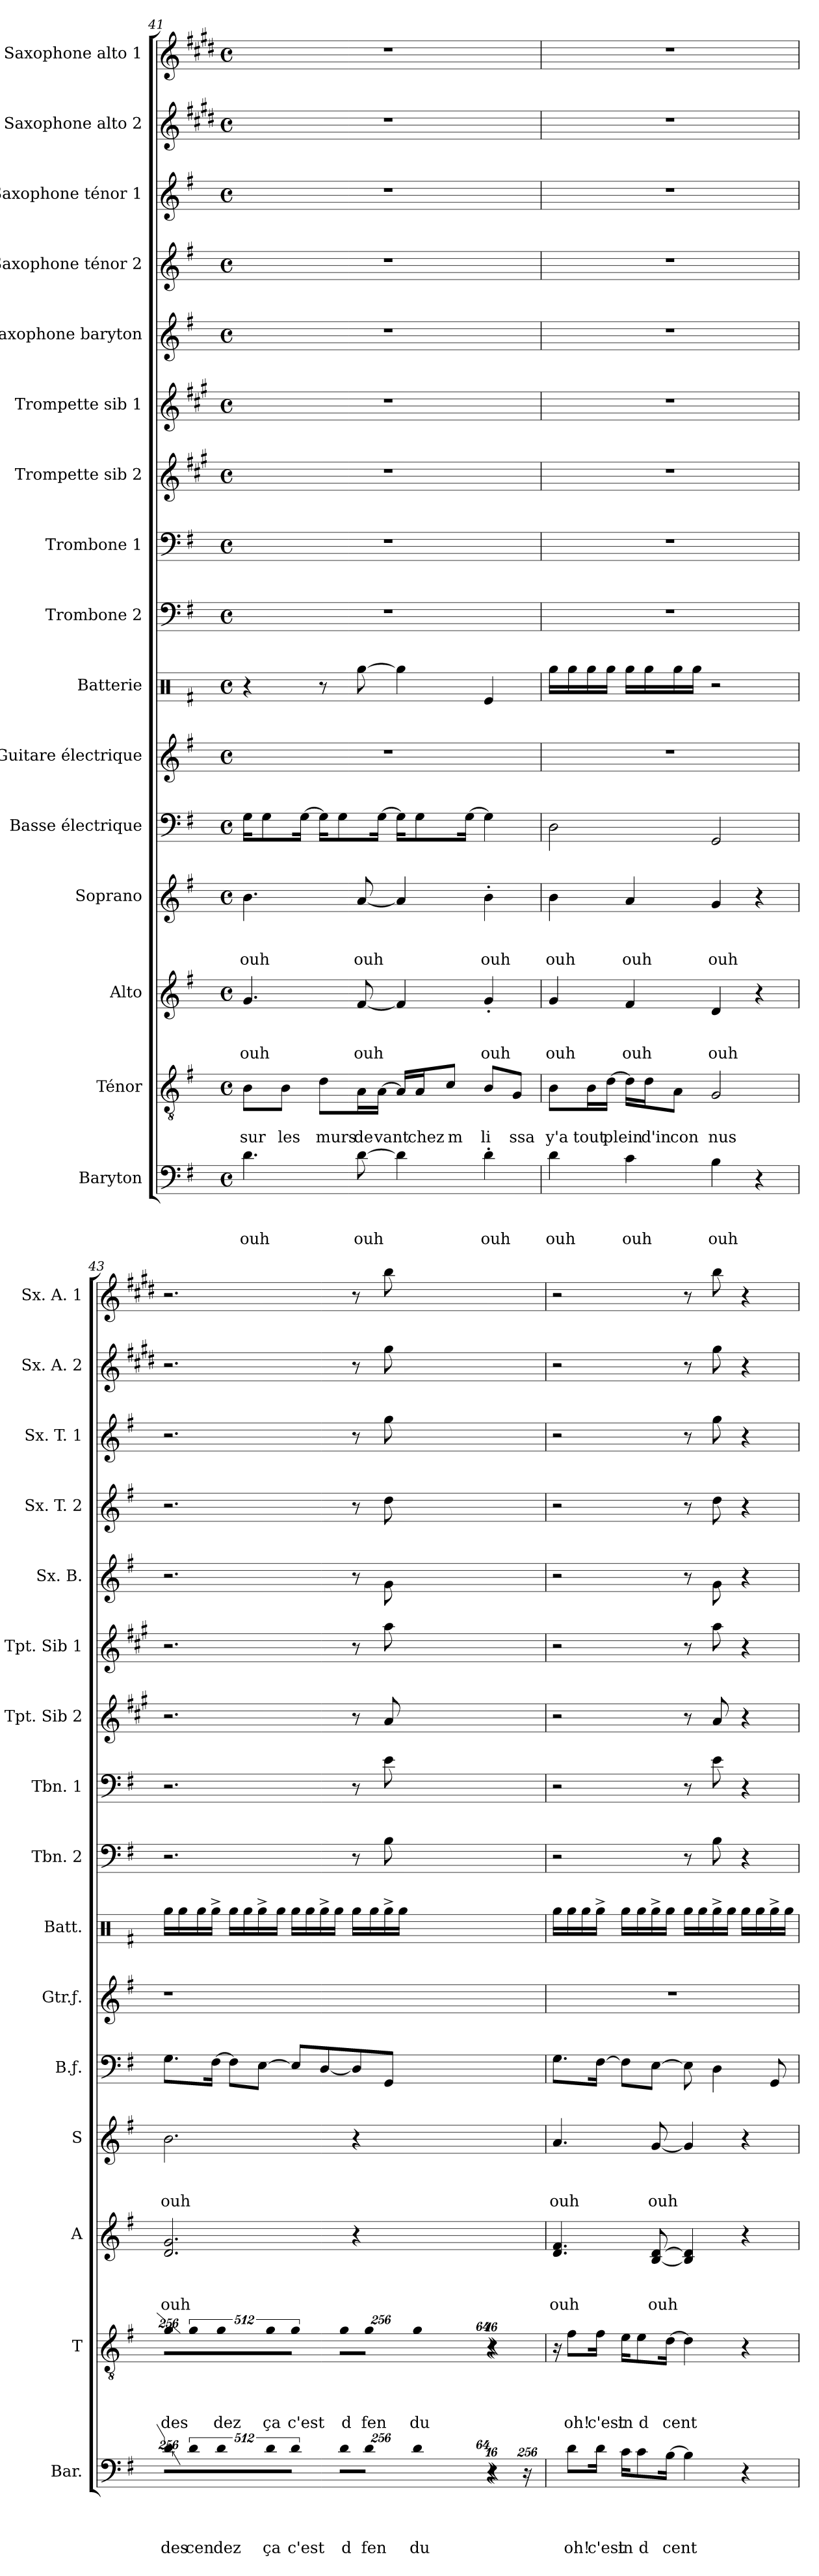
**kern	**text	**text	**text	**text	**kern	**text	**text	**text	**text	**kern	**text	**text	**text	**kern	**text	**text	**text	**kern	**kern	**kern	**kern	**kern	**kern	**kern	**kern	**kern	**kern	**kern	**kern
*part16	*part16	*part16	*part16	*part16	*part15	*part15	*part15	*part15	*part15	*part14	*part14	*part14	*part14	*part13	*part13	*part13	*part13	*part12	*part11	*part10	*part9	*part8	*part7	*part6	*part5	*part4	*part3	*part2	*part1
*staff16	*staff16	*staff16	*staff16	*staff16	*staff15	*staff15	*staff15	*staff15	*staff15	*staff14	*staff14	*staff14	*staff14	*staff13	*staff13	*staff13	*staff13	*staff12	*staff11	*staff10	*staff9	*staff8	*staff7	*staff6	*staff5	*staff4	*staff3	*staff2	*staff1
*I"Baryton	*	*	*	*	*I"Ténor	*	*	*	*	*I"Alto	*	*	*	*I"Soprano	*	*	*	*I"Basse électrique	*I"Guitare électrique	*I"Batterie	*I"Trombone 2	*I"Trombone 1	*I"Trompette sib 2	*I"Trompette sib 1	*I"Saxophone baryton	*I"Saxophone ténor 2	*I"Saxophone ténor 1	*I"Saxophone alto 2	*I"Saxophone alto 1
*I'Bar.	*	*	*	*	*I'T	*	*	*	*	*I'A	*	*	*	*I'S	*	*	*	*I'B.ƒ.	*I'Gtr.ƒ.	*I'Batt.	*I'Tbn. 2	*I'Tbn. 1	*I'Tpt. Sib 2	*I'Tpt. Sib 1	*I'Sx. B.	*I'Sx. T. 2	*I'Sx. T. 1	*I'Sx. A. 2	*I'Sx. A. 1
!!LO:PB:g=z
*clefF4	*	*	*	*	*clefGv2	*	*	*	*	*clefG2	*	*	*	*clefG2	*	*	*	*clefF4	*clefG2	*clefX	*clefF4	*clefF4	*clefG2	*clefG2	*clefG2	*clefG2	*clefG2	*clefG2	*clefG2
*	*	*	*	*	*	*	*	*	*	*	*	*	*	*	*	*	*	*ITrd7c12	*ITrd7c12	*	*	*	*ITrd1c2	*ITrd1c2	*ITrd12c21	*ITrd8c14	*ITrd8c14	*ITrd5c9	*ITrd5c9
*k[f#]	*	*	*	*	*k[f#]	*	*	*	*	*k[f#]	*	*	*	*k[f#]	*	*	*	*k[f#]	*k[f#]	*k[f#]	*k[f#]	*k[f#]	*k[f#]	*k[f#]	*k[f#]	*k[f#]	*k[f#]	*k[f#]	*k[f#]
*G:	*	*	*	*	*G:	*	*	*	*	*G:	*	*	*	*G:	*	*	*	*G:	*G:	*G:	*G:	*G:	*G:	*G:	*G:	*G:	*G:	*G:	*G:
*M4/4	*	*	*	*	*M4/4	*	*	*	*	*M4/4	*	*	*	*M4/4	*	*	*	*M4/4	*M4/4	*M4/4	*M4/4	*M4/4	*M4/4	*M4/4	*M4/4	*M4/4	*M4/4	*M4/4	*M4/4
*met(c)	*	*	*	*	*met(c)	*	*	*	*	*met(c)	*	*	*	*met(c)	*	*	*	*met(c)	*met(c)	*met(c)	*met(c)	*met(c)	*met(c)	*met(c)	*met(c)	*met(c)	*met(c)	*met(c)	*met(c)
=41	=41	=41	=41	=41	=41	=41	=41	=41	=41	=41	=41	=41	=41	=41	=41	=41	=41	=41	=41	=41	=41	=41	=41	=41	=41	=41	=41	=41	=41
!	!	!	!LO:LY:b	!	!	!	!LO:LY:b	!	!	!	!	!	!LO:LY:b	!	!	!	!LO:LY:b	!	!	!	!	!	!	!	!	!	!	!	!
4.d\	.	.	ouh	.	8B\L	.	sur	.	.	4.g/	.	.	ouh	4.b\	.	.	ouh	16GG\KL	1r	4r	1r	1r	1r	1r	1r	1r	1r	1r	1r
.	.	.	.	.	.	.	.	.	.	.	.	.	.	.	.	.	.	8GG\	.	.	.	.	.	.	.	.	.	.	.
!	!	!	!	!	!	!	!LO:LY:b	!	!	!	!	!	!	!	!	!	!	!	!	!	!	!	!	!	!	!	!	!	!
.	.	.	.	.	8B\J	.	les	.	.	.	.	.	.	.	.	.	.	.	.	.	.	.	.	.	.	.	.	.	.
.	.	.	.	.	.	.	.	.	.	.	.	.	.	.	.	.	.	[16GG\Jk	.	.	.	.	.	.	.	.	.	.	.
!	!	!	!	!	!	!	!LO:LY:b	!	!	!	!	!	!	!	!	!	!	!	!	!	!	!	!	!	!	!	!	!	!
.	.	.	.	.	8d\L	.	murs	.	.	.	.	.	.	.	.	.	.	16GG\KL]	.	8r	.	.	.	.	.	.	.	.	.
.	.	.	.	.	.	.	.	.	.	.	.	.	.	.	.	.	.	8GG\	.	.	.	.	.	.	.	.	.	.	.
!	!	!	!LO:LY:b	!	!	!	!LO:LY:b	!	!	!	!	!	!LO:LY:b	!	!	!	!LO:LY:b	!	!	!	!	!	!	!	!	!	!	!	!
[8d\	.	.	ouh	.	16A\L	.	de	.	.	[8f#/	.	.	ouh	[8a/	.	.	ouh	.	.	[8Rgg\	.	.	.	.	.	.	.	.	.
!	!	!	!	!	!	!	!LO:LY:b	!	!	!	!	!	!	!	!	!	!	!	!	!	!	!	!	!	!	!	!	!	!
.	.	.	.	.	[16A\JJ	.	vant	.	.	.	.	.	.	.	.	.	.	[16GG\Jk	.	.	.	.	.	.	.	.	.	.	.
4d\]	.	.	.	.	16A/LL]	.	.	.	.	4f#/]	.	.	.	4a/]	.	.	.	16GG\KL]	.	4Rgg\]	.	.	.	.	.	.	.	.	.
!	!	!	!	!	!	!	!LO:LY:b	!	!	!	!	!	!	!	!	!	!	!	!	!	!	!	!	!	!	!	!	!	!
.	.	.	.	.	16A/J	.	chez	.	.	.	.	.	.	.	.	.	.	8GG\	.	.	.	.	.	.	.	.	.	.	.
!	!	!	!	!	!	!	!LO:LY:b	!	!	!	!	!	!	!	!	!	!	!	!	!	!	!	!	!	!	!	!	!	!
.	.	.	.	.	8c/J	.	m	.	.	.	.	.	.	.	.	.	.	.	.	.	.	.	.	.	.	.	.	.	.
.	.	.	.	.	.	.	.	.	.	.	.	.	.	.	.	.	.	[16GG\Jk	.	.	.	.	.	.	.	.	.	.	.
!	!	!	!LO:LY:b	!	!	!	!LO:LY:b	!	!	!	!	!	!LO:LY:b	!	!	!	!LO:LY:b	!	!	!	!	!	!	!	!	!	!	!	!
4d'>\	.	.	ouh	.	8B/L	.	li	.	.	4g'</	.	.	ouh	4b'>\	.	.	ouh	4GG\]	.	4Re/	.	.	.	.	.	.	.	.	.
!	!	!	!	!	!	!	!LO:LY:b	!	!	!	!	!	!	!	!	!	!	!	!	!	!	!	!	!	!	!	!	!	!
.	.	.	.	.	8G/J	.	ssa	.	.	.	.	.	.	.	.	.	.	.	.	.	.	.	.	.	.	.	.	.	.
=42	=42	=42	=42	=42	=42	=42	=42	=42	=42	=42	=42	=42	=42	=42	=42	=42	=42	=42	=42	=42	=42	=42	=42	=42	=42	=42	=42	=42	=42
!	!	!	!LO:LY:b	!	!	!	!LO:LY:b	!	!	!	!	!	!LO:LY:b	!	!	!	!LO:LY:b	!	!	!	!	!	!	!	!	!	!	!	!
4d\	.	.	ouh	.	8B\L	.	y'a	.	.	4g/	.	.	ouh	4b\	.	.	ouh	2DD\	1r	16Rgg\LL	1r	1r	1r	1r	1r	1r	1r	1r	1r
.	.	.	.	.	.	.	.	.	.	.	.	.	.	.	.	.	.	.	.	16Rgg\	.	.	.	.	.	.	.	.	.
!	!	!	!	!	!	!	!LO:LY:b	!	!	!	!	!	!	!	!	!	!	!	!	!	!	!	!	!	!	!	!	!	!
.	.	.	.	.	16B\L	.	tout	.	.	.	.	.	.	.	.	.	.	.	.	16Rgg\	.	.	.	.	.	.	.	.	.
!	!	!	!	!	!	!	!LO:LY:b	!	!	!	!	!	!	!	!	!	!	!	!	!	!	!	!	!	!	!	!	!	!
.	.	.	.	.	[16d\JJ	.	plein	.	.	.	.	.	.	.	.	.	.	.	.	16Rgg\JJ	.	.	.	.	.	.	.	.	.
!	!	!	!LO:LY:b	!	!	!	!	!	!	!	!	!	!LO:LY:b	!	!	!	!LO:LY:b	!	!	!	!	!	!	!	!	!	!	!	!
4c\	.	.	ouh	.	16d\LL]	.	.	.	.	4f#/	.	.	ouh	4a/	.	.	ouh	.	.	16Rgg\LL	.	.	.	.	.	.	.	.	.
!	!	!	!	!	!	!	!LO:LY:b	!	!	!	!	!	!	!	!	!	!	!	!	!	!	!	!	!	!	!	!	!	!
.	.	.	.	.	16d\J	.	d'in	.	.	.	.	.	.	.	.	.	.	.	.	16Rgg\	.	.	.	.	.	.	.	.	.
!	!	!	!	!	!	!	!LO:LY:b	!	!	!	!	!	!	!	!	!	!	!	!	!	!	!	!	!	!	!	!	!	!
.	.	.	.	.	8A\J	.	con	.	.	.	.	.	.	.	.	.	.	.	.	16Rgg\	.	.	.	.	.	.	.	.	.
.	.	.	.	.	.	.	.	.	.	.	.	.	.	.	.	.	.	.	.	16Rgg\JJ	.	.	.	.	.	.	.	.	.
!	!	!	!LO:LY:b	!	!	!	!LO:LY:b	!	!	!	!	!	!LO:LY:b	!	!	!	!LO:LY:b	!	!	!	!	!	!	!	!	!	!	!	!
4B\	.	.	ouh	.	2G/	.	nus	.	.	4d/	.	.	ouh	4g/	.	.	ouh	2GGG/	.	2r	.	.	.	.	.	.	.	.	.
4r	.	.	.	.	.	.	.	.	.	4r	.	.	.	4r	.	.	.	.	.	.	.	.	.	.	.	.	.	.	.
=43	=43	=43	=43	=43	=43	=43	=43	=43	=43	=43	=43	=43	=43	=43	=43	=43	=43	=43	=43	=43	=43	=43	=43	=43	=43	=43	=43	=43	=43
!LO:N:vis=8	!	!	!	!LO:LY:b	!LO:N:vis=8	!	!	!	!LO:LY:b	!	!	!	!LO:LY:b	!	!	!	!LO:LY:b	!	!	!	!	!	!	!	!	!	!	!	!
2048%205d\L	.	.	.	des	2048%205g\L	.	.	.	des	2.d/ 2.g/	.	.	ouh	2.b\	.	.	ouh	8.GG\L	1r	16Rgg\LL	2.r	2.r	2.r	2.r	2.r	2.r	2.r	2.r	2.r
.	.	.	.	.	.	.	.	.	.	.	.	.	.	.	.	.	.	.	.	16Rgg\	.	.	.	.	.	.	.	.	.
!LO:N:vis=8	!	!	!	!LO:LY:b	!LO:N:vis=8	!	!	!	!	!	!	!	!	!	!	!	!	!	!	!	!	!	!	!	!	!	!	!	!
4096%409d\	.	.	.	cen	4096%409g\	.	.	.	.	.	.	.	.	.	.	.	.	.	.	.	.	.	.	.	.	.	.	.	.
.	.	.	.	.	.	.	.	.	.	.	.	.	.	.	.	.	.	.	.	16Rgg\	.	.	.	.	.	.	.	.	.
.	.	.	.	.	.	.	.	.	.	.	.	.	.	.	.	.	.	[16FF#\Jk	.	16Rgg^>\JJ	.	.	.	.	.	.	.	.	.
!LO:N:vis=8	!	!	!	!LO:LY:b	!LO:N:vis=8	!	!	!	!LO:LY:b	!	!	!	!	!	!	!	!	!	!	!	!	!	!	!	!	!	!	!	!
2048%205d\	.	.	.	dez	2048%205g\	.	.	.	dez	.	.	.	.	.	.	.	.	.	.	.	.	.	.	.	.	.	.	.	.
.	.	.	.	.	.	.	.	.	.	.	.	.	.	.	.	.	.	8FF#\L]	.	16Rgg\LL	.	.	.	.	.	.	.	.	.
!LO:N:vis=8	!	!	!	!LO:LY:b	!LO:N:vis=8	!	!	!	!LO:LY:b	!	!	!	!	!	!	!	!	!	!	!	!	!	!	!	!	!	!	!	!
4096%409d\	.	.	.	ça	4096%409g\	.	.	.	ça	.	.	.	.	.	.	.	.	.	.	.	.	.	.	.	.	.	.	.	.
.	.	.	.	.	.	.	.	.	.	.	.	.	.	.	.	.	.	.	.	16Rgg\	.	.	.	.	.	.	.	.	.
.	.	.	.	.	.	.	.	.	.	.	.	.	.	.	.	.	.	[8EE\J	.	16Rgg^>\	.	.	.	.	.	.	.	.	.
!LO:N:vis=8	!	!	!	!LO:LY:b	!LO:N:vis=8	!	!	!	!LO:LY:b	!	!	!	!	!	!	!	!	!	!	!	!	!	!	!	!	!	!	!	!
2048%205d\J	.	.	.	c'est	2048%205g\J	.	.	.	c'est	.	.	.	.	.	.	.	.	.	.	.	.	.	.	.	.	.	.	.	.
.	.	.	.	.	.	.	.	.	.	.	.	.	.	.	.	.	.	.	.	16Rgg\JJ	.	.	.	.	.	.	.	.	.
*Xbrackettup	*	*	*	*	*	*	*	*	*	*	*	*	*	*	*	*	*	*	*	*	*	*	*	*	*	*	*	*	*
!LO:N:vis=8	!	!	!	!LO:LY:b	!	!	!	!	!	!	!	!	!	!	!	!	!	!	!	!	!	!	!	!	!	!	!	!	!
*	*	*	*	*	*Xbrackettup	*	*	*	*	*	*	*	*	*	*	*	*	*	*	*	*	*	*	*	*	*	*	*	*
!	!	!	!	!	!LO:N:vis=8	!	!	!	!LO:LY:b	!	!	!	!	!	!	!	!	!	!	!	!	!	!	!	!	!	!	!	!
2048%205d\L	.	.	.	d	2048%205g\L	.	.	.	d	.	.	.	.	.	.	.	.	8EE/L]	.	16Rgg\LL	.	.	.	.	.	.	.	.	.
.	.	.	.	.	.	.	.	.	.	.	.	.	.	.	.	.	.	.	.	16Rgg\	.	.	.	.	.	.	.	.	.
!LO:N:vis=8	!	!	!	!LO:LY:b	!LO:N:vis=8	!	!	!	!LO:LY:b	!	!	!	!	!	!	!	!	!	!	!	!	!	!	!	!	!	!	!	!
4096%409d\J	.	.	.	fen	4096%409g\J	.	.	.	fen	.	.	.	.	.	.	.	.	.	.	.	.	.	.	.	.	.	.	.	.
.	.	.	.	.	.	.	.	.	.	.	.	.	.	.	.	.	.	[8DD/	.	16Rgg^>\	.	.	.	.	.	.	.	.	.
.	.	.	.	.	.	.	.	.	.	.	.	.	.	.	.	.	.	.	.	16Rgg\JJ	.	.	.	.	.	.	.	.	.
!LO:N:vis=4	!	!	!	!LO:LY:b	!LO:N:vis=4	!	!	!	!LO:LY:b	!	!	!	!	!	!	!	!	!	!	!	!	!	!	!	!	!	!	!	!
4096%819d\	.	.	.	du	4096%819g\	.	.	.	du	.	.	.	.	.	.	.	.	.	.	.	.	.	.	.	.	.	.	.	.
.	.	.	.	.	.	.	.	.	.	4r	.	.	.	4r	.	.	.	8DD/]	.	16Rgg\LL	8r	8r	8r	8r	8r	8r	8r	8r	8r
.	.	.	.	.	.	.	.	.	.	.	.	.	.	.	.	.	.	.	.	16Rgg\	.	.	.	.	.	.	.	.	.
.	.	.	.	.	.	.	.	.	.	.	.	.	.	.	.	.	.	8GGG/J	.	16Rgg^>\	8B\	8e\	8g/	8gg\	8G\	8d\	8g\	8b\	8dd\
16ryy	.	.	.	.	16ryy	.	.	.	.	.	.	.	.	.	.	.	.	.	.	.	.	.	.	.	.	.	.	.	.
.	.	.	.	.	.	.	.	.	.	.	.	.	.	.	.	.	.	.	.	16Rgg\JJ	.	.	.	.	.	.	.	.	.
64ryy	.	.	.	.	64ryy	.	.	.	.	.	.	.	.	.	.	.	.	.	.	.	.	.	.	.	.	.	.	.	.
512ryy	.	.	.	.	512ryy	.	.	.	.	.	.	.	.	.	.	.	.	.	.	.	.	.	.	.	.	.	.	.	.
2048%33B\yy	.	.	.	.	2048%33e\yy	.	.	.	.	.	.	.	.	.	.	.	.	.	.	.	.	.	.	.	.	.	.	.	.
!LO:N:vis=256	!	!	!	!	!LO:N:vis=256	!	!	!	!	!	!	!	!	!	!	!	!	!	!	!	!	!	!	!	!	!	!	!	!
4096%13r	.	.	.	.	4096%13r	.	.	.	.	.	.	.	.	.	.	.	.	.	.	.	.	.	.	.	.	.	.	.	.
2048r	.	.	.	.	2048r	.	.	.	.	.	.	.	.	.	.	.	.	.	.	.	.	.	.	.	.	.	.	.	.
4096r	.	.	.	.	4096r	.	.	.	.	.	.	.	.	.	.	.	.	.	.	.	.	.	.	.	.	.	.	.	.
4096%255r	.	.	.	.	32ryy	.	.	.	.	32ryy	.	.	.	32ryy	.	.	.	32ryy	32ryy	32ryy	32ryy	32ryy	32ryy	32ryy	32ryy	32ryy	32ryy	32ryy	32ryy
.	.	.	.	.	64ryy	.	.	.	.	64ryy	.	.	.	64ryy	.	.	.	64ryy	64ryy	64ryy	64ryy	64ryy	64ryy	64ryy	64ryy	64ryy	64ryy	64ryy	64ryy
.	.	.	.	.	128ryy	.	.	.	.	128ryy	.	.	.	128ryy	.	.	.	128ryy	128ryy	128ryy	128ryy	128ryy	128ryy	128ryy	128ryy	128ryy	128ryy	128ryy	128ryy
.	.	.	.	.	4096%31ryy	.	.	.	.	4096%31ryy	.	.	.	4096%31ryy	.	.	.	4096%31ryy	4096%31ryy	4096%31ryy	4096%31ryy	4096%31ryy	4096%31ryy	4096%31ryy	4096%31ryy	4096%31ryy	4096%31ryy	4096%31ryy	4096%31ryy
=44	=44	=44	=44	=44	=44	=44	=44	=44	=44	=44	=44	=44	=44	=44	=44	=44	=44	=44	=44	=44	=44	=44	=44	=44	=44	=44	=44	=44	=44
!	!	!	!	!	!	!	!	!	!	!	!	!	!LO:LY:b	!	!	!	!LO:LY:b	!	!	!	!	!	!	!	!	!	!	!	!
16ryy	.	.	.	.	16r	.	.	.	.	4.d/ 4.f#/	.	.	ouh	4.a/	.	.	ouh	8.GG\L	1r	16Rgg\LL	2r	2r	2r	2r	2r	2r	2r	2r	2r
!	!	!	!	!LO:LY:b	!	!	!	!	!LO:LY:b	!	!	!	!	!	!	!	!	!	!	!	!	!	!	!	!	!	!	!	!
8d\L	.	.	.	oh!	8f#\L	.	.	.	oh!	.	.	.	.	.	.	.	.	.	.	16Rgg\	.	.	.	.	.	.	.	.	.
.	.	.	.	.	.	.	.	.	.	.	.	.	.	.	.	.	.	.	.	16Rgg\	.	.	.	.	.	.	.	.	.
!	!	!	!	!LO:LY:b	!	!	!	!	!LO:LY:b	!	!	!	!	!	!	!	!	!	!	!	!	!	!	!	!	!	!	!	!
16d\Jk	.	.	.	c'est	16f#\Jk	.	.	.	c'est	.	.	.	.	.	.	.	.	[16FF#\Jk	.	16Rgg^>\JJ	.	.	.	.	.	.	.	.	.
!	!	!	!	!LO:LY:b	!	!	!	!	!LO:LY:b	!	!	!	!	!	!	!	!	!	!	!	!	!	!	!	!	!	!	!	!
16c\KL	.	.	.	in	16e\KL	.	.	.	in	.	.	.	.	.	.	.	.	8FF#\L]	.	16Rgg\LL	.	.	.	.	.	.	.	.	.
!	!	!	!	!LO:LY:b	!	!	!	!	!LO:LY:b	!	!	!	!	!	!	!	!	!	!	!	!	!	!	!	!	!	!	!	!
8c\	.	.	.	d	8e\	.	.	.	d	.	.	.	.	.	.	.	.	.	.	16Rgg\	.	.	.	.	.	.	.	.	.
!	!	!	!	!	!	!	!	!	!	!	!	!	!LO:LY:b	!	!	!	!LO:LY:b	!	!	!	!	!	!	!	!	!	!	!	!
.	.	.	.	.	.	.	.	.	.	[8B/ [8d/	.	.	ouh	[8g/	.	.	ouh	[8EE\J	.	16Rgg^>\	.	.	.	.	.	.	.	.	.
!	!	!	!	!LO:LY:b	!	!	!	!	!LO:LY:b	!	!	!	!	!	!	!	!	!	!	!	!	!	!	!	!	!	!	!	!
[16B\Jk	.	.	.	cent	[16d\Jk	.	.	.	cent	.	.	.	.	.	.	.	.	.	.	16Rgg\JJ	.	.	.	.	.	.	.	.	.
4B\]	.	.	.	.	4d\]	.	.	.	.	4B/] 4d/]	.	.	.	4g/]	.	.	.	8EE\]	.	16Rgg\LL	8r	8r	8r	8r	8r	8r	8r	8r	8r
.	.	.	.	.	.	.	.	.	.	.	.	.	.	.	.	.	.	.	.	16Rgg\	.	.	.	.	.	.	.	.	.
.	.	.	.	.	.	.	.	.	.	.	.	.	.	.	.	.	.	4DD\	.	16Rgg^>\	8B\	8e\	8g/	8gg\	8G\	8d\	8g\	8b\	8dd\
.	.	.	.	.	.	.	.	.	.	.	.	.	.	.	.	.	.	.	.	16Rgg\JJ	.	.	.	.	.	.	.	.	.
4r	.	.	.	.	4r	.	.	.	.	4r	.	.	.	4r	.	.	.	.	.	16Rgg\LL	4r	4r	4r	4r	4r	4r	4r	4r	4r
.	.	.	.	.	.	.	.	.	.	.	.	.	.	.	.	.	.	.	.	16Rgg\	.	.	.	.	.	.	.	.	.
.	.	.	.	.	.	.	.	.	.	.	.	.	.	.	.	.	.	8GGG/	.	16Rgg^>\	.	.	.	.	.	.	.	.	.
.	.	.	.	.	.	.	.	.	.	.	.	.	.	.	.	.	.	.	.	16Rgg\JJ	.	.	.	.	.	.	.	.	.
=	=	=	=	=	=	=	=	=	=	=	=	=	=	=	=	=	=	=	=	=	=	=	=	=	=	=	=	=	=
*-	*-	*-	*-	*-	*-	*-	*-	*-	*-	*-	*-	*-	*-	*-	*-	*-	*-	*-	*-	*-	*-	*-	*-	*-	*-	*-	*-	*-	*-
